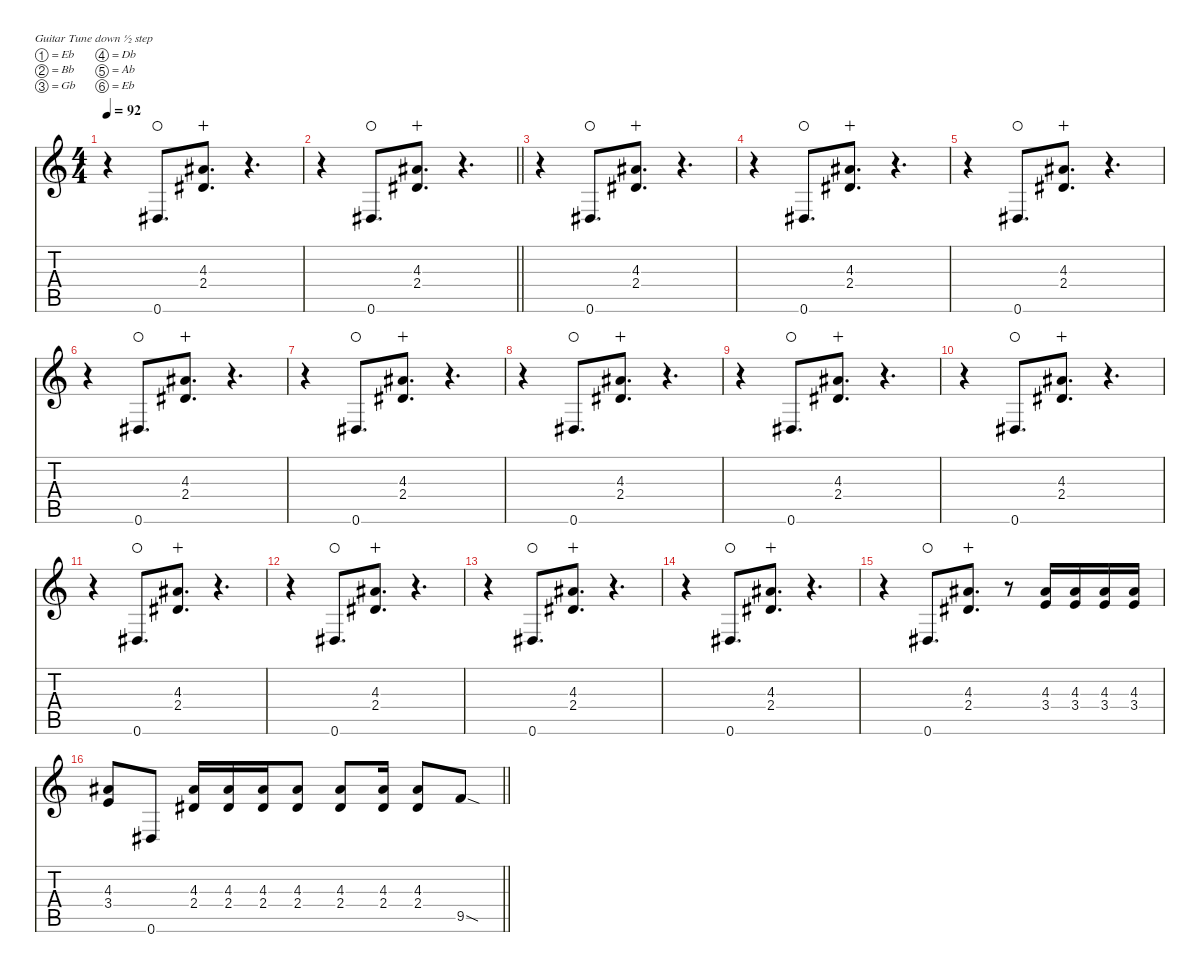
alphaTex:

\defaultSystemsLayout 4
\hideDynamics
\bracketExtendMode nobrackets
\singleTrackTrackNamePolicy hidden
\multiTrackTrackNamePolicy hidden
\otherSystemsTrackNameOrientation horizontal
\track ("James" "dist.guit.") {mute instrument distortionguitar}
\staff {score tabs}
\tuning (Eb4 Bb3 Gb3 Db3 Ab2 Eb2)
\ts (4 4)
\tempo 92
\clef g2
\ks c
r.4{dy f beam Down} 0.6{acc #}.8{d waho beam Up} (4.3{acc #} 2.4{acc #}).8{d wahc beam Up} r.4{d beam Up} |
\barLineRight lightlight
r.4{beam Down} 0.6{acc #}.8{d waho beam Up} (4.3{acc #} 2.4{acc #}).8{d wahc beam Up} r.4{d beam Up} |
\section ("" "")
r.4{beam Down} 0.6{acc #}.8{d waho beam Up} (4.3{acc #} 2.4{acc #}).8{d wahc beam Up} r.4{d beam Up} |
r.4{beam Down} 0.6{acc #}.8{d waho beam Up} (4.3{acc #} 2.4{acc #}).8{d wahc beam Up} r.4{d beam Up} |
r.4{beam Down} 0.6{acc #}.8{d waho beam Up} (4.3{acc #} 2.4{acc #}).8{d wahc beam Up} r.4{d beam Up} |
r.4{beam Down} 0.6{acc #}.8{d waho beam Up} (4.3{acc #} 2.4{acc #}).8{d wahc beam Up} r.4{d beam Up} |
r.4{beam Down} 0.6{acc #}.8{d waho beam Up} (4.3{acc #} 2.4{acc #}).8{d wahc beam Up} r.4{d beam Up} |
r.4{beam Down} 0.6{acc #}.8{d waho beam Up} (4.3{acc #} 2.4{acc #}).8{d wahc beam Up} r.4{d beam Up} |
r.4{beam Down} 0.6{acc #}.8{d waho beam Up} (4.3{acc #} 2.4{acc #}).8{d wahc beam Up} r.4{d beam Up} |
r.4{beam Down} 0.6{acc #}.8{d waho beam Up} (4.3{acc #} 2.4{acc #}).8{d wahc beam Up} r.4{d beam Up} |
r.4{beam Down} 0.6{acc #}.8{d waho beam Up} (4.3{acc #} 2.4{acc #}).8{d wahc beam Up} r.4{d beam Up} |
r.4{beam Down} 0.6{acc #}.8{d waho beam Up} (4.3{acc #} 2.4{acc #}).8{d wahc beam Up} r.4{d beam Up} |
r.4{beam Down} 0.6{acc #}.8{d waho beam Up} (4.3{acc #} 2.4{acc #}).8{d wahc beam Up} r.4{d beam Up} |
r.4{beam Down} 0.6{acc #}.8{d waho beam Up} (4.3{acc #} 2.4{acc #}).8{d wahc beam Up} r.4{d beam Up} |
r.4{beam Down} 0.6{acc #}.8{d waho beam Up} (4.3{acc #} 2.4{acc #}).8{d wahc beam Up} r.8{beam Up} (4.3{acc #} 3.4).16{beam Up} (4.3{acc #} 3.4).16{beam Up} (4.3{acc #} 3.4).16{beam Up} (4.3{acc #} 3.4).16{beam Up} |
\barLineRight lightlight
(4.3{acc #} 3.4).8{beam Up} 0.6{acc #}.8{beam Up} (4.3{acc #} 2.4{acc #}).16{beam Up} (4.3{acc #} 2.4{acc #}).16{beam Up} (4.3{acc #} 2.4{acc #}).16{beam Up} (4.3{acc #} 2.4{acc #}).8{beam Up} (4.3{acc #} 2.4{acc #}).8{beam Up} (4.3{acc #} 2.4{acc #}).16{beam Up} (4.3{acc #} 2.4{acc #}).8{beam Up} 9.5{sod}.8{beam Up}
